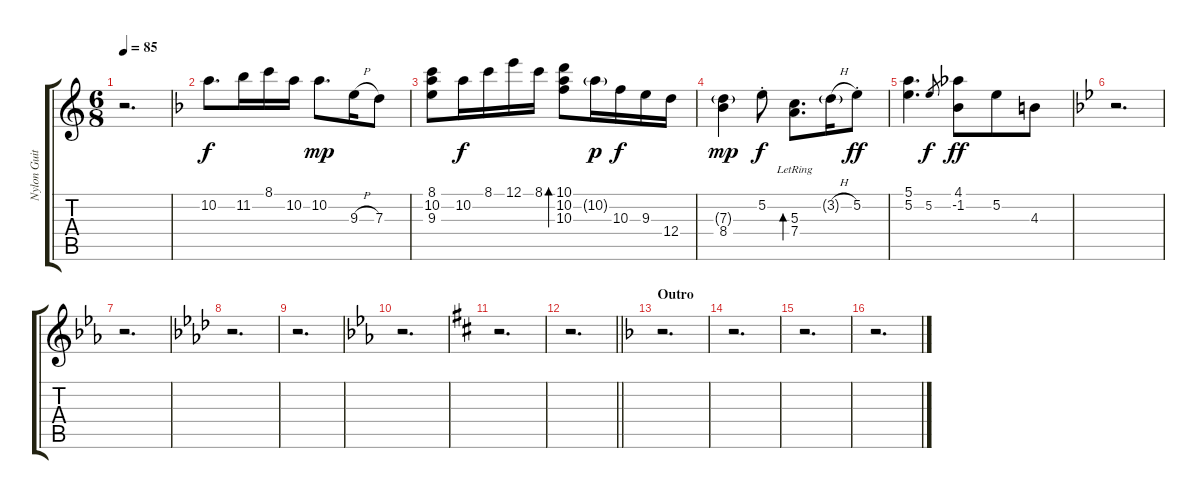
\track ("Nylon Guitar (Sascha Paeth)" "Nylon Guit") {instrument acousticguitarnylon}
\staff {score tabs}
\tuning (E4 B3 G3 D3 A2 E2) {hide}
\ts (6 8)
\tempo 85
\clef g2
\ks aminor
r.2{d dy f} |
\ks dminor
10.2.8{d} 11.2.16 8.1.16 10.2.16 10.2.8{d dy mp} 9.3{h}.16 7.3.8 |
(8.1 10.2 9.3).8 10.2.16{dy f} 8.1.16 12.1.16 8.1.16 (10.1 10.2 10.3).8{bd 60} 10.2{g}.16{dy p} 10.3.16{dy f} 9.3.16 12.4.16 |
(7.3{g} 8.4).4{dy mp} 5.2{st}.8{dy f} (5.3 7.4{lr}).8{d bd 60} 3.2{h g}.16 5.2{st}.8{dy ff} |
(5.1 5.2).4{d} 5.2.8{gr dy f} (4.1 -1.2).8{dy ff} 5.2.8 4.3.8 |
\ks gminor
r.2{d} |
\ks cminor
r.2{d} |
\ks fminor
r.2{d} |
r.2{d} |
\ks cminor
r.2{d} |
\ks d
r.2{d} |
\barLineRight lightlight
r.2{d} |
\section ("" "Outro")
\ks dminor
r.2{d} |
r.2{d} |
r.2{d} |
r.2{d}
